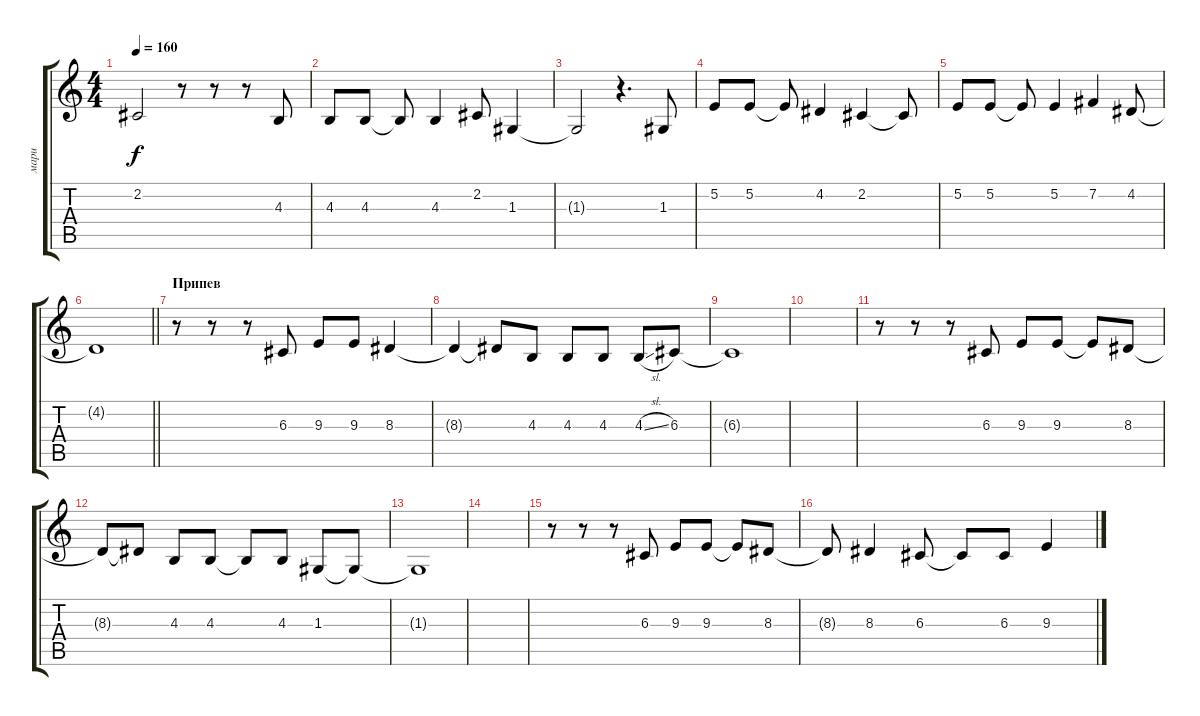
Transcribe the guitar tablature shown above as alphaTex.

\track ("мари" "мари") {instrument oboe}
\staff {score tabs}
\tuning (E4 B3 G3 D3 A2 E2) {hide}
\ts (4 4)
\tempo 160
\clef g2
\ks c
2.2{t}.2{dy f} r.8 r.8 r.8 4.3.8 |
4.3.8 4.3.8 4.3{t}.8 4.3.4 2.2.8 1.3.4 |
1.3{t}.2 r.4{d} 1.3.8 |
5.2.8 5.2.8 5.2{t}.8 4.2.4 2.2.4 2.2{t}.8 |
5.2.8 5.2.8 5.2{t}.8 5.2.4 7.2.4 4.2.8 |
\barLineRight lightlight
4.2{t}.1 |
\section ("" "Припев ")
r.8 r.8 r.8 6.3.8 9.3.8 9.3.8 8.3.4 |
8.3{t}.4 8.3{t}.8 4.3.8 4.3.8 4.3.8 4.3{sl}.8 6.3.8 |
6.3{t}.1 |
|
r.8 r.8 r.8 6.3.8 9.3.8 9.3.8 9.3{t}.8 8.3.8 |
8.3{t}.8 8.3{t}.8 4.3.8 4.3.8 4.3{t}.8 4.3.8 1.3.8 1.3{t}.8 |
1.3{t}.1 |
|
r.8 r.8 r.8 6.3.8 9.3.8 9.3.8 9.3{t}.8 8.3.8 |
8.3{t}.8 8.3.4 6.3.8 6.3{t}.8 6.3.8 9.3.4
